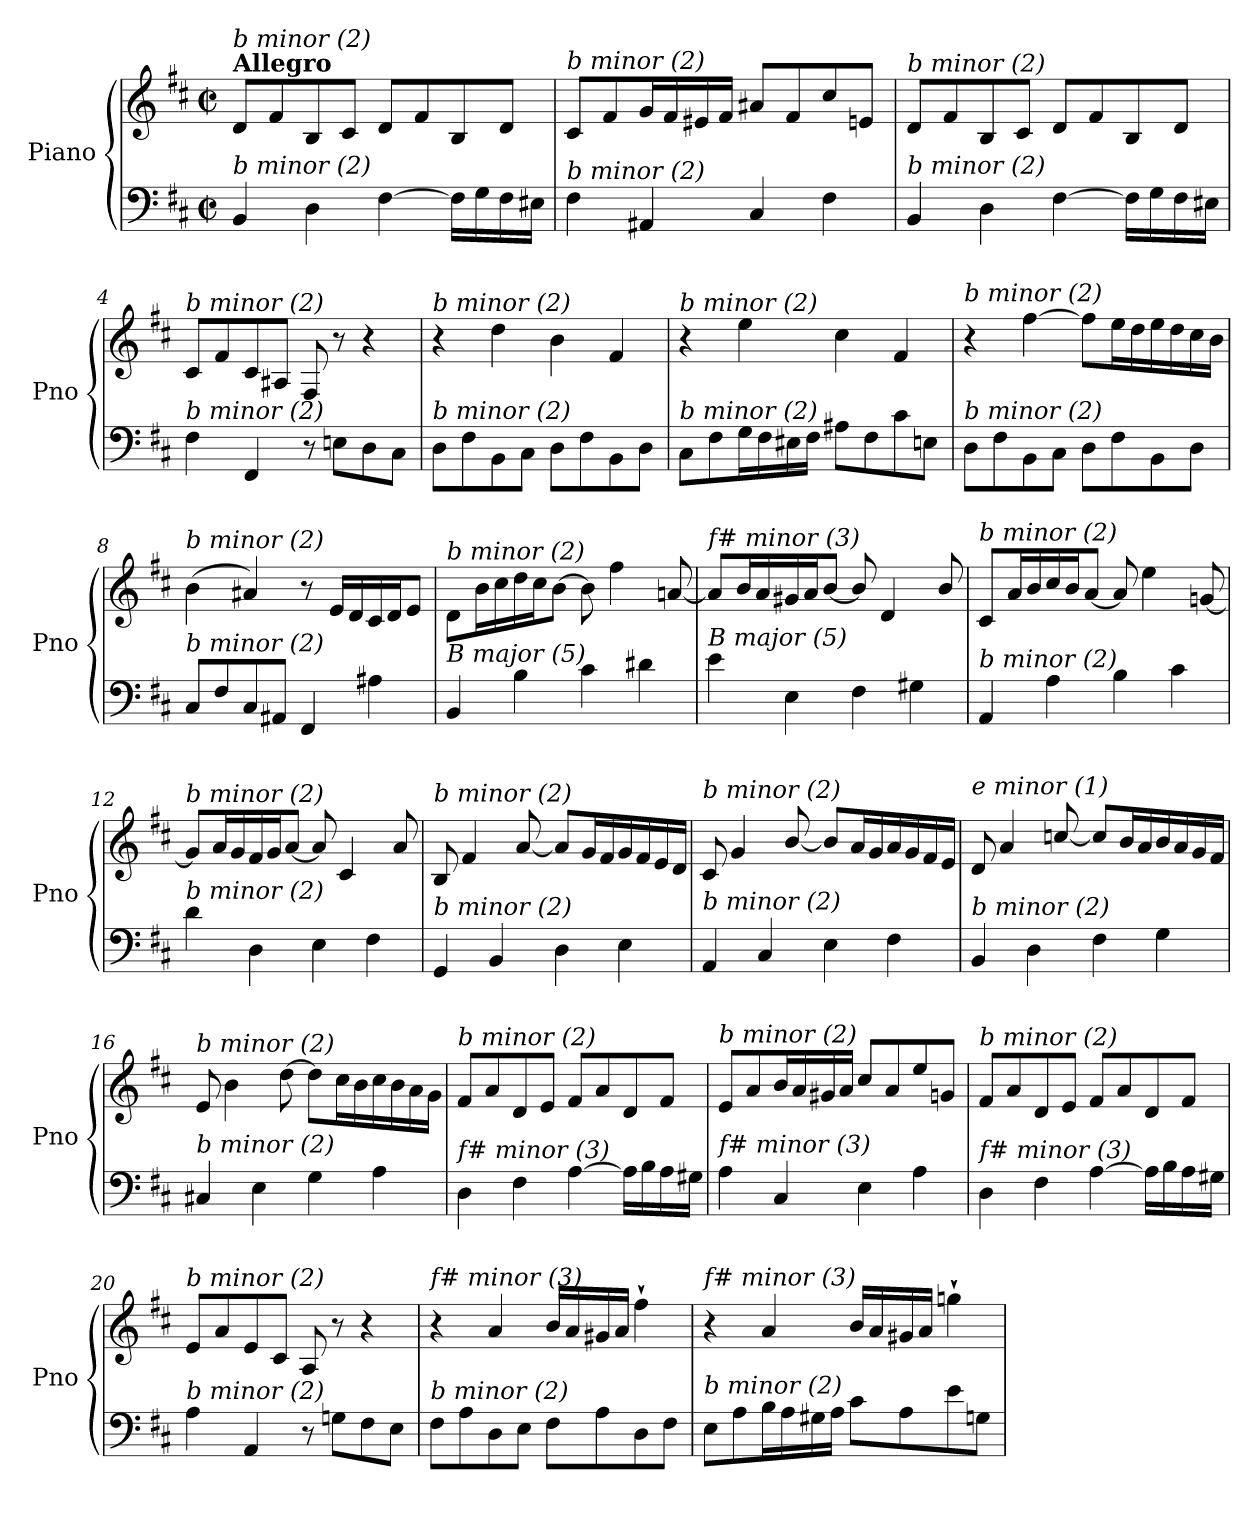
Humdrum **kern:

**kern	**kern
*part1	*part1
*staff2	*staff1
*I"Piano	*
*I'Pno	*
*clefF4	*clefG2
*k[f#c#]	*k[f#c#]
*M2/2	*M2/2
*met(c|)	*met(c|)
=1	=1
!	!LO:TX:a:B:t=Allegro
!	!LO:TX:i:t=b minor (2)
!LO:TX:i:t=b minor (2)	!
4BB/	8d/L
.	8f#/
4D\	8B/
.	8c#/J
[4F#\	8d/L
.	8f#/
16F#\LL]	8B/
16G\	.
16F#\	8d/J
16E#Xi\JJ	.
=2	=2
!	!LO:TX:i:t=b minor (2)
!LO:TX:i:t=b minor (2)	!
4F#\	8c#/L
.	8f#/
4AA#X/	16g/L
.	16f#/
.	16e#Xi/
.	16f#/JJ
4C#/	8a#X/L
.	8f#/
4F#\	8cc#/
.	8en/J
=3	=3
!	!LO:TX:i:t=b minor (2)
!LO:TX:i:t=b minor (2)	!
4BB/	8d/L
.	8f#/
4D\	8B/
.	8c#/J
[4F#\	8d/L
.	8f#/
16F#\LL]	8B/
16G\	.
16F#\	8d/J
16E#Xi\JJ	.
=4	=4
!	!LO:TX:i:t=b minor (2)
!LO:TX:i:t=b minor (2)	!
4F#\	8c#/L
.	8f#/
4FF#/	8c#/
.	8A#X/J
8r	8F#/
8En\L	8r
8D\	4r
8C#\J	.
!!LO:LB:g=z
=5	=5
!	!LO:TX:i:t=b minor (2)
!LO:TX:i:t=b minor (2)	!
8D\L	4r
8F#\	.
8BB\	4dd\
8C#\J	.
8D\L	4b\
8F#\	.
8BB\	4f#/
8D\J	.
=6	=6
!	!LO:TX:i:t=b minor (2)
!LO:TX:i:t=b minor (2)	!
8C#\L	4r
8F#\	.
16G\L	4ee\
16F#\	.
16E#Xi\	.
16F#\JJ	.
8A#X\L	4cc#\
8F#\	.
8c#\	4f#/
8En\J	.
=7	=7
!	!LO:TX:i:t=b minor (2)
!LO:TX:i:t=b minor (2)	!
8D\L	4r
8F#\	.
8BB\	[4ff#\
8C#\J	.
8D\L	8ff#\L]
8F#\	16ee\L
.	16dd\
8BB\	16ee\
.	16dd\
8D\J	16cc#\
.	16b\JJ
=8	=8
!	!LO:TX:i:t=b minor (2)
!LO:TX:i:t=b minor (2)	!
8C#/L	(4b\
8F#/	.
8C#/	4a#X/)
8AA#X/J	.
4FF#/	8r
.	16e/LL
.	16d/
4A#X\	16c#/
.	16d/J
.	8e/J
=9	=9
!	!LO:TX:i:t=b minor (2)
!LO:TX:i:t=B major (5)	!
4BB/	8d\L
.	16b\L
.	16cc#\
4B\	16dd\
.	16cc#\J
.	[8b\J
4c#\	8b\]
.	4ff#\
4d#X\	.
.	[8an/
!!LO:LB:g=z
=10	=10
!	!LO:TX:i:t=f# minor (3)
!LO:TX:i:t=B major (5)	!
4e\	8a/L]
.	16b/L
.	16a/
4E\	16g#X/
.	16a/J
.	[8b/J
4F#\	8b/]
.	4d/
4G#X\	.
.	8b/
=11	=11
!	!LO:TX:i:t=b minor (2)
!LO:TX:i:t=b minor (2)	!
4AA/	8c#/L
.	16a/L
.	16b/
4A\	16cc#/
.	16b/J
.	[8a/J
4B\	8a/]
.	4ee\
4c#\	.
.	[8gn/
=12	=12
!	!LO:TX:i:t=b minor (2)
!LO:TX:i:t=b minor (2)	!
4d\	8g/L]
.	16a/L
.	16g/
4D\	16f#/
.	16g/J
.	[8a/J
4E\	8a/]
.	4c#/
4F#\	.
.	8a/
=13	=13
!	!LO:TX:i:t=b minor (2)
!LO:TX:i:t=b minor (2)	!
4GG/	8B/
.	4f#/
4BB/	.
.	[8a/
4D\	8a/L]
.	16g/L
.	16f#/
4E\	16g/
.	16f#/
.	16e/
.	16d/JJ
=14	=14
!	!LO:TX:i:t=b minor (2)
!LO:TX:i:t=b minor (2)	!
4AA/	8c#/
.	4g/
4C#/	.
.	[8b/
4E\	8b/L]
.	16a/L
.	16g/
4F#\	16a/
.	16g/
.	16f#/
.	16e/JJ
!!LO:LB:g=z
=15	=15
!	!LO:TX:i:t=e minor (1)
!LO:TX:i:t=b minor (2)	!
4BB/	8d/
.	4a/
4D\	.
.	[8ccn/
4F#\	8cc/L]
.	16b/L
.	16a/
4G\	16b/
.	16a/
.	16g/
.	16f#/JJ
=16	=16
!	!LO:TX:i:t=b minor (2)
!LO:TX:i:t=b minor (2)	!
4C#X/	8e/
.	4b\
4E\	.
.	[8dd\
4G\	8dd\L]
.	16cc#\L
.	16b\
4A\	16cc#\
.	16b\
.	16a\
.	16g\JJ
=17	=17
!	!LO:TX:i:t=b minor (2)
!LO:TX:i:t=f# minor (3)	!
4D\	8f#/L
.	8a/
4F#\	8d/
.	8e/J
[4A\	8f#/L
.	8a/
16A\LL]	8d/
16B\	.
16A\	8f#/J
16G#X\JJ	.
=18	=18
!	!LO:TX:i:t=b minor (2)
!LO:TX:i:t=f# minor (3)	!
4A\	8e/L
.	8a/
4C#/	16b/L
.	16a/
.	16g#X/
.	16a/JJ
4E\	8cc#/L
.	8a/
4A\	8ee/
.	8gn/J
=19	=19
!	!LO:TX:i:t=b minor (2)
!LO:TX:i:t=f# minor (3)	!
4D\	8f#/L
.	8a/
4F#\	8d/
.	8e/J
[4A\	8f#/L
.	8a/
16A\LL]	8d/
16B\	.
16A\	8f#/J
16G#X\JJ	.
!!LO:LB:g=z
=20	=20
!	!LO:TX:i:t=b minor (2)
!LO:TX:i:t=b minor (2)	!
4A\	8e/L
.	8a/
4AA/	8e/
.	8c#/J
8r	8A/
8Gn\L	8r
8F#\	4r
8E\J	.
=21	=21
!	!LO:TX:i:t=f# minor (3)
!LO:TX:i:t=b minor (2)	!
8F#\L	4r
8A\	.
8D\	4a/
8E\J	.
8F#\L	16b/LL
.	16a/
8A\	16g#X/
.	16a/JJ
8D\	4ff#`\
8F#\J	.
=22	=22
!	!LO:TX:i:t=f# minor (3)
!LO:TX:i:t=b minor (2)	!
8E\L	4r
8A\	.
16B\L	4a/
16A\	.
16G#X\	.
16A\JJ	.
8c#\L	16b/LL
.	16a/
8A\	16g#X/
.	16a/JJ
8e\	4ggn`\
8Gn\J	.
=	=
*-	*-
